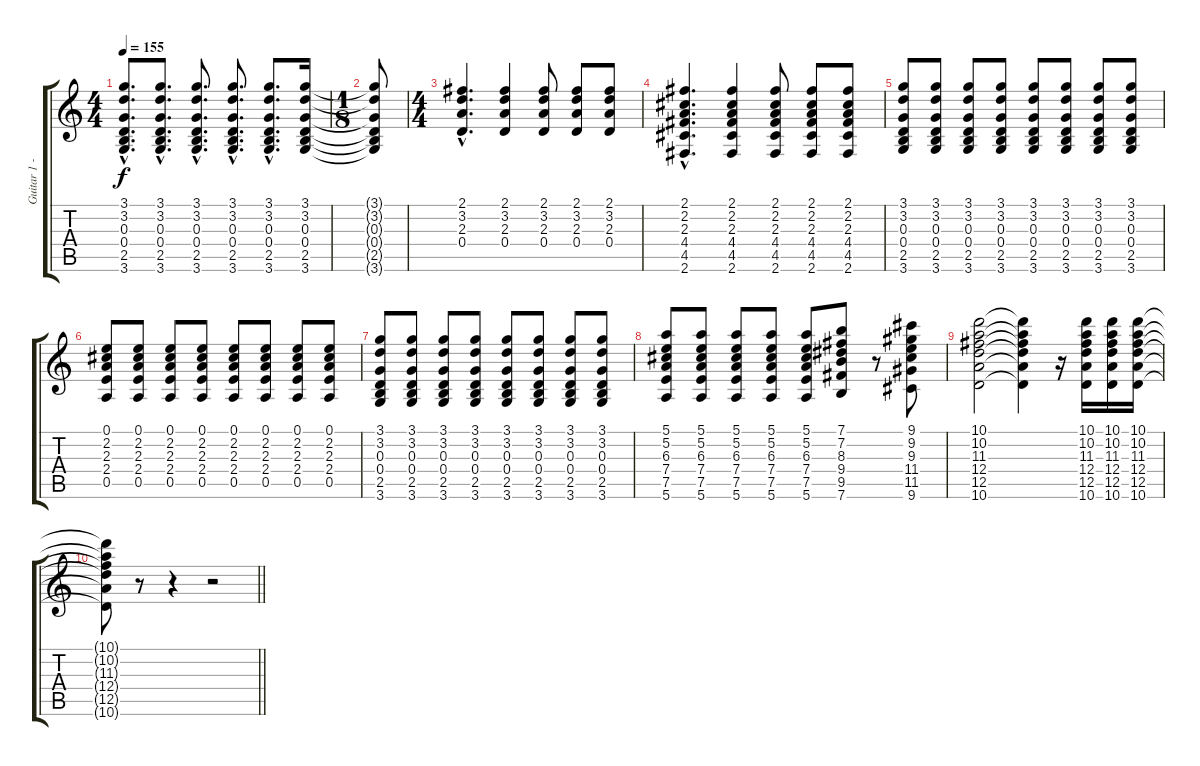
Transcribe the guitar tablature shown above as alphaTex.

\track ("Guitar 1 - Pete" "Guitar 1 -") {instrument overdrivenguitar}
\staff {score tabs}
\tuning (E4 B3 G3 D3 A2 E2) {hide}
\ts (4 4)
\tempo 155
\clef g2
\ks c
(3.1{hac} 3.2{hac} 0.3{hac} 0.4{hac} 2.5{hac} 3.6{hac}).8{d dy f} (3.1{hac} 3.2{hac} 0.3{hac} 0.4{hac} 2.5{hac} 3.6{hac}).8{d} (3.1{hac} 3.2{hac} 0.3{hac} 0.4{hac} 2.5{hac} 3.6{hac}).8{d} (3.1{hac} 3.2{hac} 0.3{hac} 0.4{hac} 2.5{hac} 3.6{hac}).8{d} (3.1{hac} 3.2{hac} 0.3{hac} 0.4{hac} 2.5{hac} 3.6{hac}).8{d} (3.1 3.2 0.3 0.4 2.5 3.6).16 |
\ts (1 8)
(3.1{t} 3.2{t} 0.3{t} 0.4{t} 2.5{t} 3.6{t}).8 |
\ts (4 4)
(2.1{hac} 3.2{hac} 2.3{hac} 0.4{hac}).4{d} (2.1 3.2 2.3 0.4).4 (2.1 3.2 2.3 0.4).8 (2.1 3.2 2.3 0.4).8 (2.1 3.2 2.3 0.4).8 |
(2.1{hac} 2.2{hac} 2.3{hac} 4.4{hac} 4.5{hac} 2.6{hac}).4{d} (2.1 2.2 2.3 4.4 4.5 2.6).4 (2.1 2.2 2.3 4.4 4.5 2.6).8 (2.1 2.2 2.3 4.4 4.5 2.6).8 (2.1 2.2 2.3 4.4 4.5 2.6).8 |
(3.1 3.2 0.3 0.4 2.5 3.6).8 (3.1 3.2 0.3 0.4 2.5 3.6).8 (3.1 3.2 0.3 0.4 2.5 3.6).8 (3.1 3.2 0.3 0.4 2.5 3.6).8 (3.1 3.2 0.3 0.4 2.5 3.6).8 (3.1 3.2 0.3 0.4 2.5 3.6).8 (3.1 3.2 0.3 0.4 2.5 3.6).8 (3.1 3.2 0.3 0.4 2.5 3.6).8 |
(0.1 2.2 2.3 2.4 0.5).8 (0.1 2.2 2.3 2.4 0.5).8 (0.1 2.2 2.3 2.4 0.5).8 (0.1 2.2 2.3 2.4 0.5).8 (0.1 2.2 2.3 2.4 0.5).8 (0.1 2.2 2.3 2.4 0.5).8 (0.1 2.2 2.3 2.4 0.5).8 (0.1 2.2 2.3 2.4 0.5).8 |
(3.1 3.2 0.3 0.4 2.5 3.6).8 (3.1 3.2 0.3 0.4 2.5 3.6).8 (3.1 3.2 0.3 0.4 2.5 3.6).8 (3.1 3.2 0.3 0.4 2.5 3.6).8 (3.1 3.2 0.3 0.4 2.5 3.6).8 (3.1 3.2 0.3 0.4 2.5 3.6).8 (3.1 3.2 0.3 0.4 2.5 3.6).8 (3.1 3.2 0.3 0.4 2.5 3.6).8 |
(5.1 5.2 6.3 7.4 7.5 5.6).8 (5.1 5.2 6.3 7.4 7.5 5.6).8 (5.1 5.2 6.3 7.4 7.5 5.6).8 (5.1 5.2 6.3 7.4 7.5 5.6).8 (5.1 5.2 6.3 7.4 7.5 5.6).8 (7.1 7.2 8.3 9.4 9.5 7.6).8 r.8 (9.1 9.2 9.3 11.4 11.5 9.6).8 |
(10.1 10.2 11.3 12.4 12.5 10.6).2 (10.1{t} 10.2{t} 11.3{t} 12.4{t} 12.5{t} 10.6{t}).4 r.16 (10.1 10.2 11.3 12.4 12.5 10.6).16 (10.1 10.2 11.3 12.4 12.5 10.6).16 (10.1 10.2 11.3 12.4 12.5 10.6).16 |
\barLineRight lightlight
(10.1{t} 10.2{t} 11.3{t} 12.4{t} 12.5{t} 10.6{t}).8 r.8 r.4 r.2
